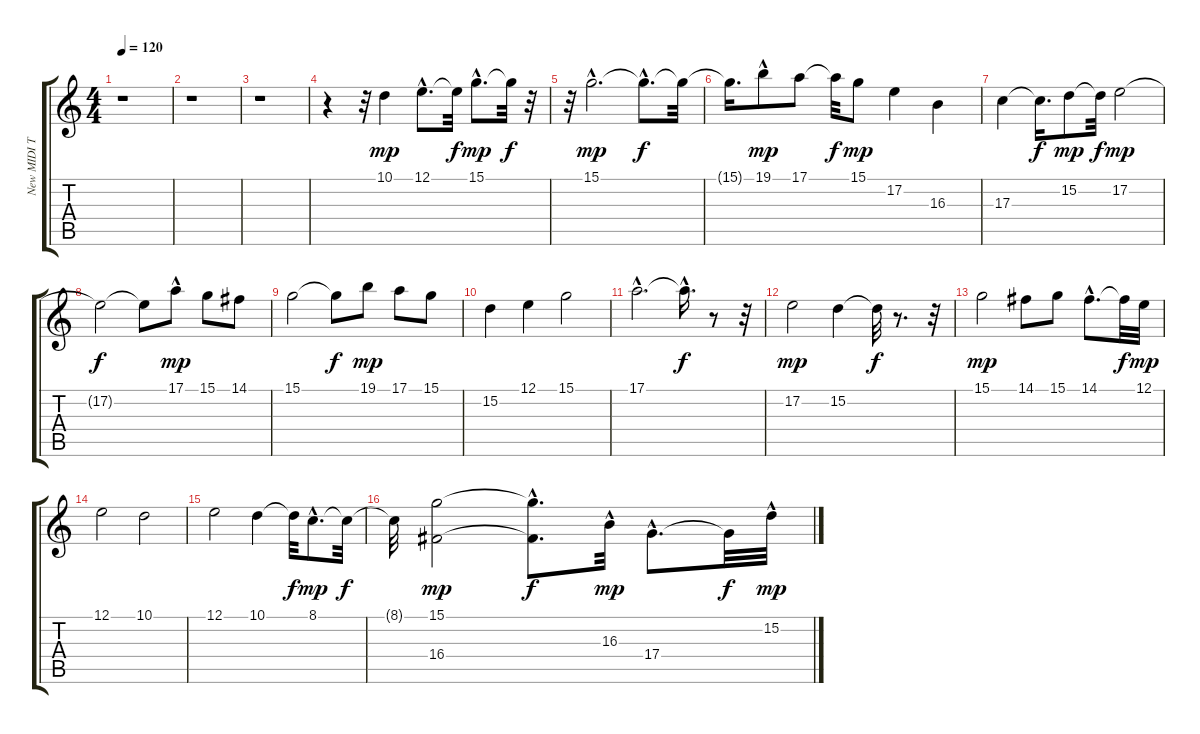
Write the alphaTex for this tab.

\track ("New MIDI Track" "New MIDI T") {instrument harpsichord}
\staff {score tabs}
\tuning (E4 B3 G3 D3 A2 E2) {hide}
\ts (4 4)
\tempo 120
\clef g2
\ks c
r.1{dy f} |
r.1 |
r.1 |
r.4 r.32 10.1.4{dy mp} 12.1{hac}.8{d} 12.1{t}.32{dy f} 15.1{hac}.8{d dy mp} 15.1{t}.32{dy f} r.32 |
r.32 15.1{hac}.2{d dy mp} 15.1{hac t}.8{d dy f} 15.1{t}.32 |
15.1{t}.16{d} 19.1{hac}.8{dy mp} 17.1.8 17.1{t}.32{dy f} 15.1.8{dy mp} 17.2.4 16.3.4 |
17.3.4 17.3{t}.16{d dy f} 15.2.8{dy mp} 15.2{t}.32{dy f} 17.2.2{dy mp} |
17.2{t}.2{dy f} 17.2{t}.8 17.1{hac}.8{dy mp} 15.1.8 14.1.8 |
15.1.2 15.1{t}.8{dy f} 19.1.8{dy mp} 17.1.8 15.1.8 |
15.2.4 12.1.4 15.1.2 |
17.1{hac}.2{d} 17.1{hac t}.16{d dy f} r.8 r.32 |
17.2.2{dy mp} 15.2.4 15.2{t}.32{dy f} r.8{d} r.32 |
15.1.2{dy mp} 14.1.8 15.1.8 14.1{hac}.8{d} 14.1{t}.32{dy f} 12.1.32{dy mp} |
12.1.2 10.1.2 |
12.1.2 10.1.4 10.1{t}.32{dy f} 8.1{hac}.8{d dy mp} 8.1{t}.32{dy f} |
8.1{t}.32 (15.1 16.4).2{dy mp} (15.1{t} 16.4{hac t}).8{d dy f} 16.3{hac}.32{dy mp} 17.4{hac}.8{d} 17.4{t}.32{dy f} 15.2{hac}.32{dy mp}
